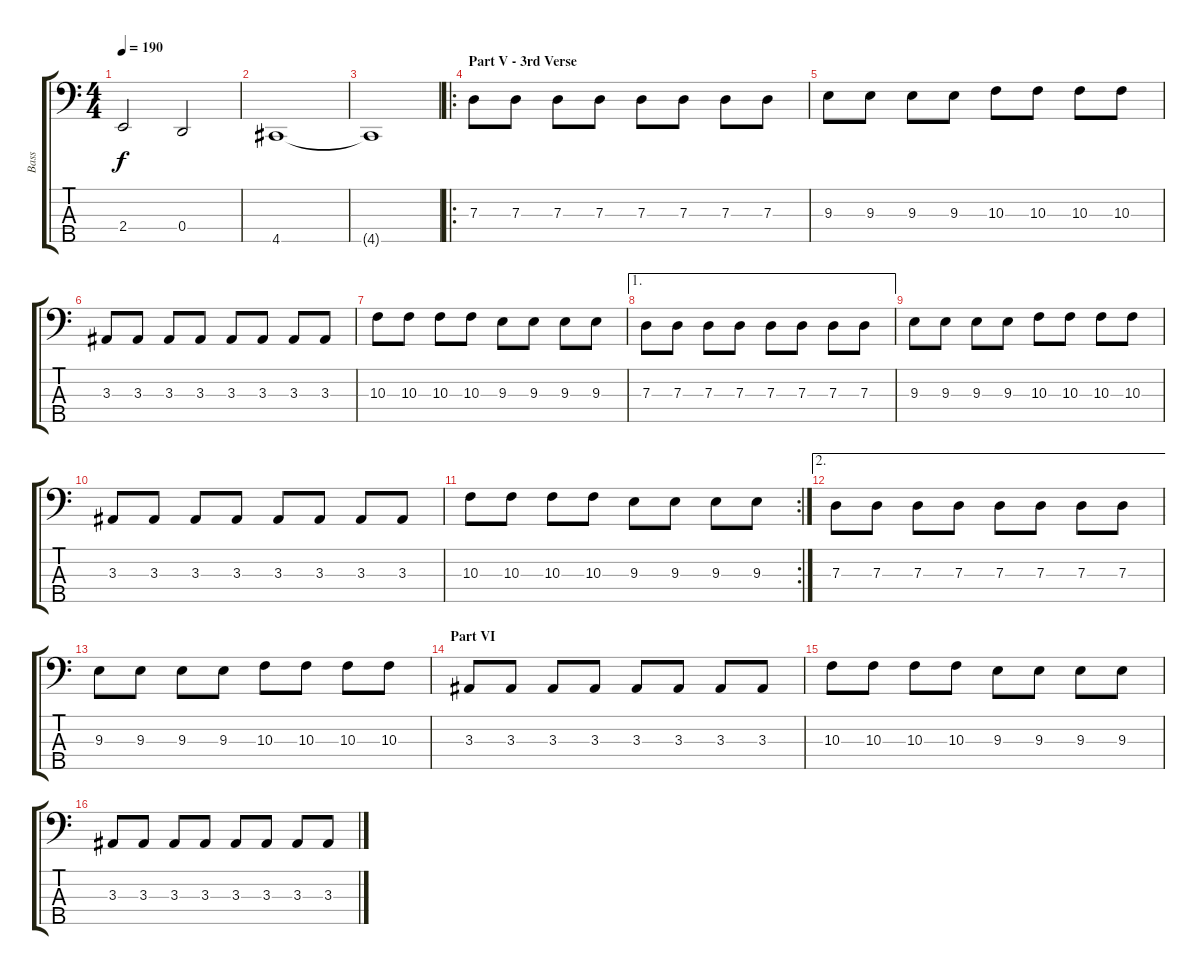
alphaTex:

\track ("Bass" "Bass") {instrument electricbassfinger}
\staff {score tabs}
\tuning (F2 C2 G1 D1 A0) {hide}
\ts (4 4)
\tempo 190
\clef f4
\ks c
2.4.2{dy f} 0.4.2 |
4.5.1 |
4.5{t}.1 |
\ro
\section ("" "Part V - 3rd Verse")
7.3.8 7.3.8 7.3.8 7.3.8 7.3.8 7.3.8 7.3.8 7.3.8 |
9.3.8 9.3.8 9.3.8 9.3.8 10.3.8 10.3.8 10.3.8 10.3.8 |
3.3.8 3.3.8 3.3.8 3.3.8 3.3.8 3.3.8 3.3.8 3.3.8 |
10.3.8 10.3.8 10.3.8 10.3.8 9.3.8 9.3.8 9.3.8 9.3.8 |
\ae 1
7.3.8 7.3.8 7.3.8 7.3.8 7.3.8 7.3.8 7.3.8 7.3.8 |
9.3.8 9.3.8 9.3.8 9.3.8 10.3.8 10.3.8 10.3.8 10.3.8 |
3.3.8 3.3.8 3.3.8 3.3.8 3.3.8 3.3.8 3.3.8 3.3.8 |
\rc 2
10.3.8 10.3.8 10.3.8 10.3.8 9.3.8 9.3.8 9.3.8 9.3.8 |
\ae 2
7.3.8 7.3.8 7.3.8 7.3.8 7.3.8 7.3.8 7.3.8 7.3.8 |
9.3.8 9.3.8 9.3.8 9.3.8 10.3.8 10.3.8 10.3.8 10.3.8 |
\section ("" "Part VI")
3.3.8 3.3.8 3.3.8 3.3.8 3.3.8 3.3.8 3.3.8 3.3.8 |
10.3.8 10.3.8 10.3.8 10.3.8 9.3.8 9.3.8 9.3.8 9.3.8 |
3.3.8 3.3.8 3.3.8 3.3.8 3.3.8 3.3.8 3.3.8 3.3.8
